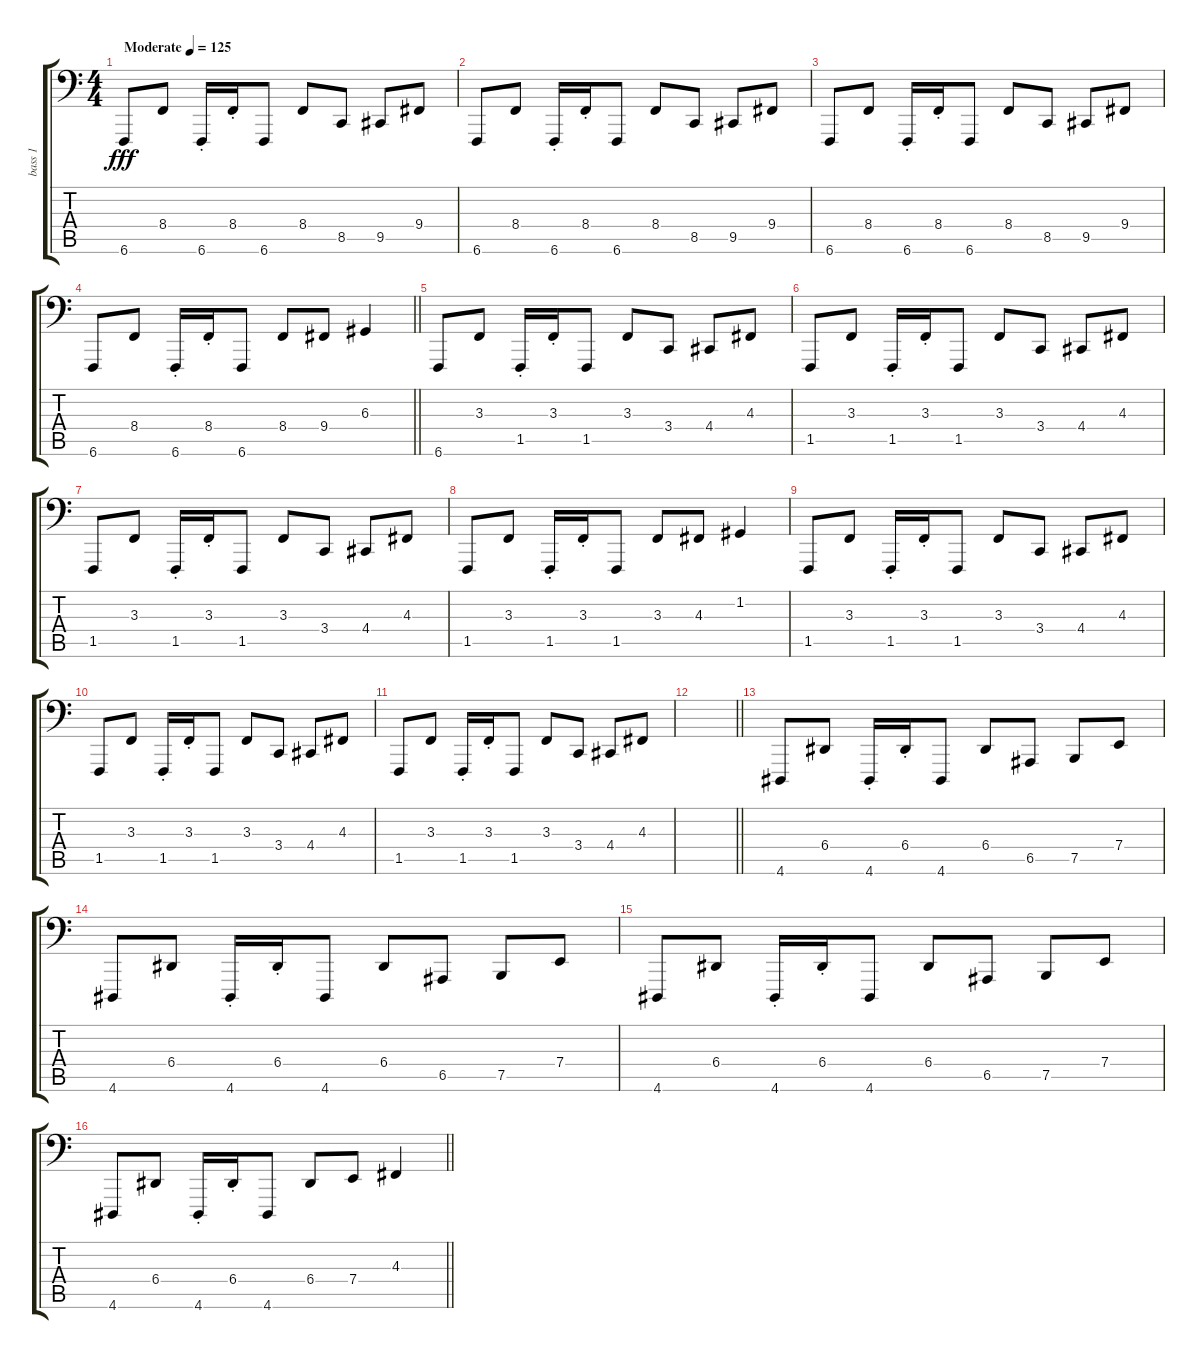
\track ("bass 1" "bass 1") {instrument pad3polysynth}
\staff {score tabs}
\tuning (C3 G2 D2 A1 E1 B0) {hide}
\ts (4 4)
\tempo (125 "Moderate")
\clef f4
\ks c
6.6.8{dy fff instrument pad3polysynth} 8.4.8 6.6{st}.16 8.4{st}.16 6.6.8 8.4.8 8.5.8 9.5.8 9.4.8 |
6.6.8 8.4.8 6.6{st}.16 8.4{st}.16 6.6.8 8.4.8 8.5.8 9.5.8 9.4.8 |
6.6.8 8.4.8 6.6{st}.16 8.4{st}.16 6.6.8 8.4.8 8.5.8 9.5.8 9.4.8 |
\barLineRight lightlight
6.6.8 8.4.8 6.6{st}.16 8.4{st}.16 6.6.8 8.4.8 9.4.8 6.3.4 |
6.6.8 3.3.8 1.5{st}.16 3.3{st}.16 1.5.8 3.3.8 3.4.8 4.4.8 4.3.8 |
1.5.8 3.3.8 1.5{st}.16 3.3{st}.16 1.5.8 3.3.8 3.4.8 4.4.8 4.3.8 |
1.5.8 3.3.8 1.5{st}.16 3.3{st}.16 1.5.8 3.3.8 3.4.8 4.4.8 4.3.8 |
1.5.8 3.3.8 1.5{st}.16 3.3{st}.16 1.5.8 3.3.8 4.3.8 1.2.4 |
1.5.8 3.3.8 1.5{st}.16 3.3{st}.16 1.5.8 3.3.8 3.4.8 4.4.8 4.3.8 |
1.5.8 3.3.8 1.5{st}.16 3.3{st}.16 1.5.8 3.3.8 3.4.8 4.4.8 4.3.8 |
1.5.8 3.3.8 1.5{st}.16 3.3{st}.16 1.5.8 3.3.8 3.4.8 4.4.8 4.3.8 |
\barLineRight lightlight
|
4.6.8 6.4.8 4.6{st}.16 6.4{st}.16 4.6.8 6.4.8 6.5.8 7.5.8 7.4.8 |
4.6.8 6.4.8 4.6{st}.16 6.4{st}.16 4.6.8 6.4.8 6.5.8 7.5.8 7.4.8 |
4.6.8 6.4.8 4.6{st}.16 6.4{st}.16 4.6.8 6.4.8 6.5.8 7.5.8 7.4.8 |
\barLineRight lightlight
4.6.8 6.4.8 4.6{st}.16 6.4{st}.16 4.6.8 6.4.8 7.4.8 4.3.4
